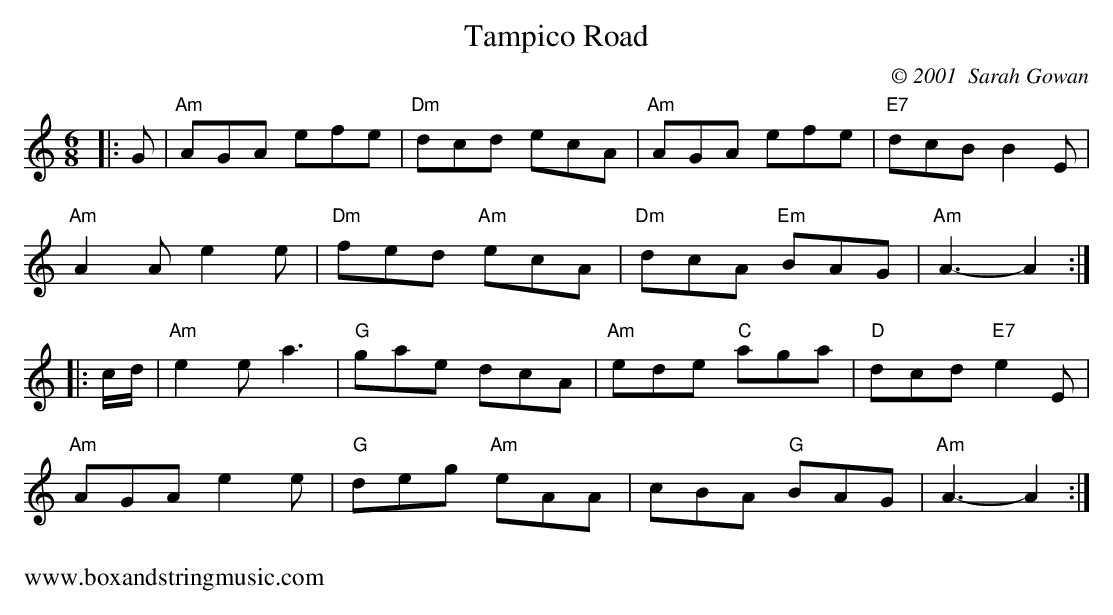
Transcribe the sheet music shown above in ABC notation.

X:1
T:Tampico Road
C:© 2001  Sarah Gowan
M:6/8
L:1/8
K:Am
|:G|"Am"AGA efe|"Dm"dcd ecA|"Am"AGA efe|"E7"dcB B2E|
"Am"A2Ae2e|"Dm"fed "Am"ecA|"Dm"dcA "Em"BAG|"Am"A3-A2:|
|:c/d/|"Am"e2e a3|"G"gae dcA|"Am"ede "C"aga|"D"dcd "E7"e2E|
"Am"AGAe2e|"G"deg "Am"eAA|cBA "G"BAG|"Am"A3-A2:|
